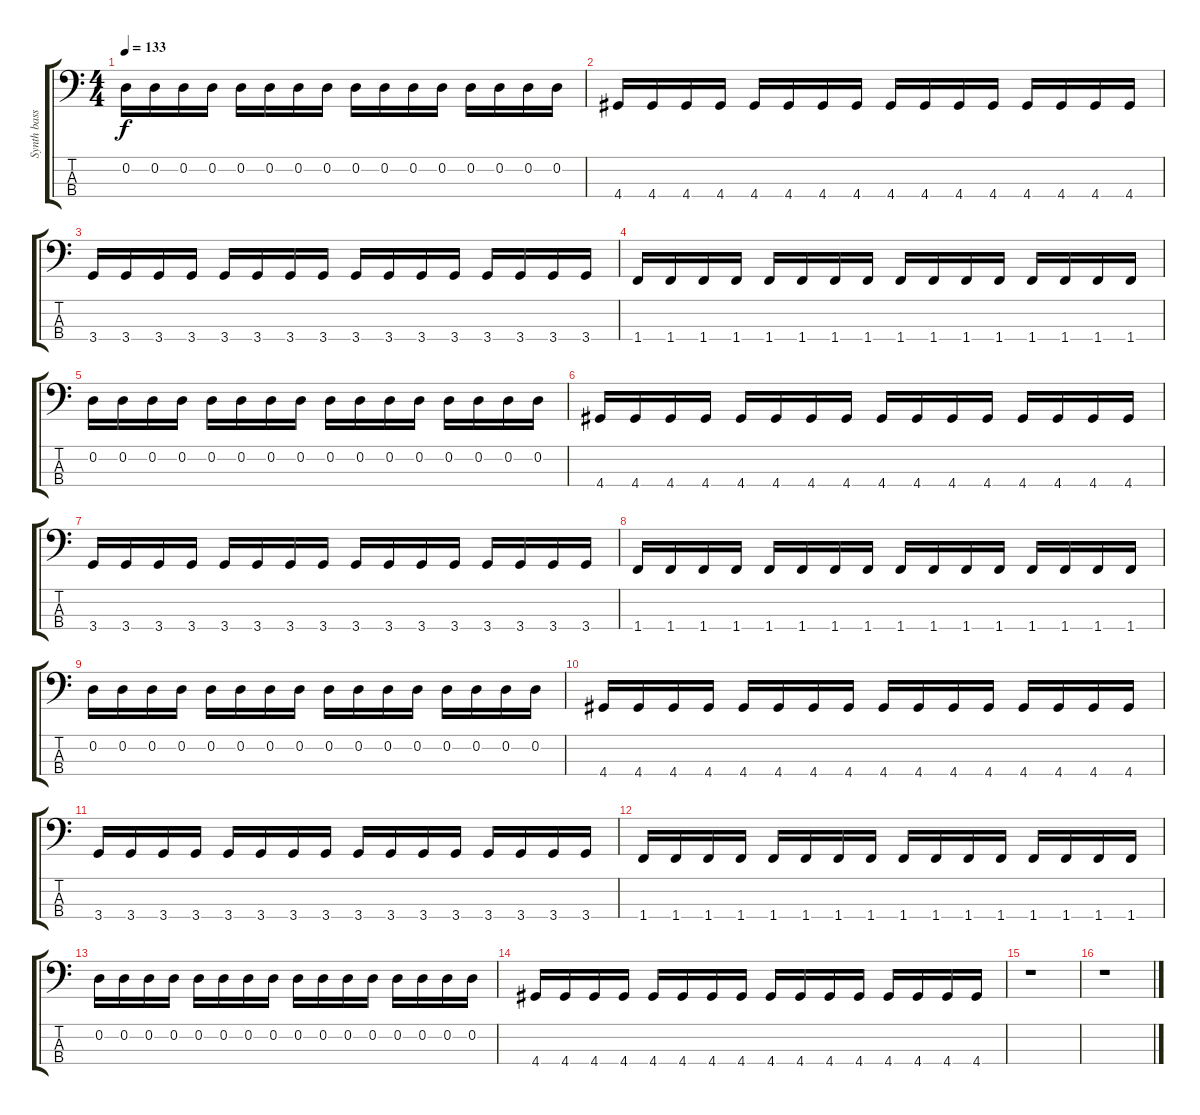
\track ("Synth bass" "Synth bass") {instrument synthbass2}
\staff {score tabs}
\tuning (G2 D2 A1 E1) {hide}
\ts (4 4)
\tempo 133
\clef f4
\ks c
0.2.16{dy f} 0.2.16 0.2.16 0.2.16 0.2.16 0.2.16 0.2.16 0.2.16 0.2.16 0.2.16 0.2.16 0.2.16 0.2.16 0.2.16 0.2.16 0.2.16 |
4.4.16 4.4.16 4.4.16 4.4.16 4.4.16 4.4.16 4.4.16 4.4.16 4.4.16 4.4.16 4.4.16 4.4.16 4.4.16 4.4.16 4.4.16 4.4.16 |
3.4.16 3.4.16 3.4.16 3.4.16 3.4.16 3.4.16 3.4.16 3.4.16 3.4.16 3.4.16 3.4.16 3.4.16 3.4.16 3.4.16 3.4.16 3.4.16 |
1.4.16 1.4.16 1.4.16 1.4.16 1.4.16 1.4.16 1.4.16 1.4.16 1.4.16 1.4.16 1.4.16 1.4.16 1.4.16 1.4.16 1.4.16 1.4.16 |
0.2.16 0.2.16 0.2.16 0.2.16 0.2.16 0.2.16 0.2.16 0.2.16 0.2.16 0.2.16 0.2.16 0.2.16 0.2.16 0.2.16 0.2.16 0.2.16 |
4.4.16 4.4.16 4.4.16 4.4.16 4.4.16 4.4.16 4.4.16 4.4.16 4.4.16 4.4.16 4.4.16 4.4.16 4.4.16 4.4.16 4.4.16 4.4.16 |
3.4.16 3.4.16 3.4.16 3.4.16 3.4.16 3.4.16 3.4.16 3.4.16 3.4.16 3.4.16 3.4.16 3.4.16 3.4.16 3.4.16 3.4.16 3.4.16 |
1.4.16 1.4.16 1.4.16 1.4.16 1.4.16 1.4.16 1.4.16 1.4.16 1.4.16 1.4.16 1.4.16 1.4.16 1.4.16 1.4.16 1.4.16 1.4.16 |
0.2.16 0.2.16 0.2.16 0.2.16 0.2.16 0.2.16 0.2.16 0.2.16 0.2.16 0.2.16 0.2.16 0.2.16 0.2.16 0.2.16 0.2.16 0.2.16 |
4.4.16 4.4.16 4.4.16 4.4.16 4.4.16 4.4.16 4.4.16 4.4.16 4.4.16 4.4.16 4.4.16 4.4.16 4.4.16 4.4.16 4.4.16 4.4.16 |
3.4.16 3.4.16 3.4.16 3.4.16 3.4.16 3.4.16 3.4.16 3.4.16 3.4.16 3.4.16 3.4.16 3.4.16 3.4.16 3.4.16 3.4.16 3.4.16 |
1.4.16 1.4.16 1.4.16 1.4.16 1.4.16 1.4.16 1.4.16 1.4.16 1.4.16 1.4.16 1.4.16 1.4.16 1.4.16 1.4.16 1.4.16 1.4.16 |
0.2.16 0.2.16 0.2.16 0.2.16 0.2.16 0.2.16 0.2.16 0.2.16 0.2.16 0.2.16 0.2.16 0.2.16 0.2.16 0.2.16 0.2.16 0.2.16 |
4.4.16 4.4.16 4.4.16 4.4.16 4.4.16 4.4.16 4.4.16 4.4.16 4.4.16 4.4.16 4.4.16 4.4.16 4.4.16 4.4.16 4.4.16 4.4.16 |
r.1 |
r.1
